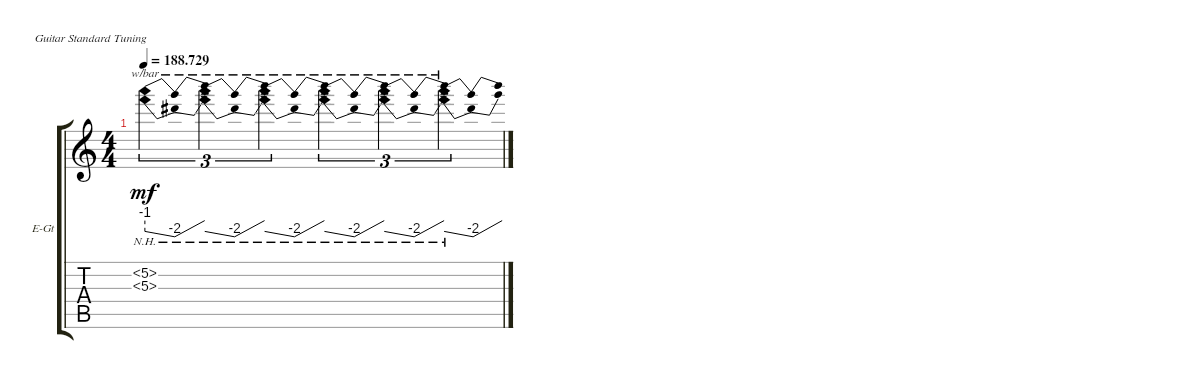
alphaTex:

\defaultSystemsLayout 4
\bracketExtendMode groupsimilarinstruments
\firstSystemTrackNameOrientation horizontal
\otherSystemsTrackNameOrientation horizontal
\track ("Kirk Solo" "E-Gt") {instrument distortionguitar}
\staff {score tabs}
\tuning (E4 B3 G3 D3 A2 E2)
\ts (4 4)
\tempo
188.729
\accidentals auto
\clef g2
\ottava regular
\simile none
\ks c
(5.2{nh} 5.3{nh}).4{tu (3 2) tbe (dip default 0 -4 15 -8 30 0) dy mf} (5.2{nh t} 5.3{nh t}).4{tu (3 2) tbe (dip default 0 -4 15 -8 30 0)} (5.2{nh t} 5.3{nh t}).4{tu (3 2) tbe (dip default 0 -4 15 -8 30 0)} (5.2{nh t} 5.3{nh t}).4{tu (3 2) tbe (dip default 0 -4 15 -8 30 0)} (5.2{nh t} 5.3{nh t}).4{tu (3 2) tbe (dip default 0 -4 15 -8 30 0)} (5.2{nh t} 5.3{nh t}).4{tu (3 2) tbe (dip default 0 -4 15 -8 30 0)}
